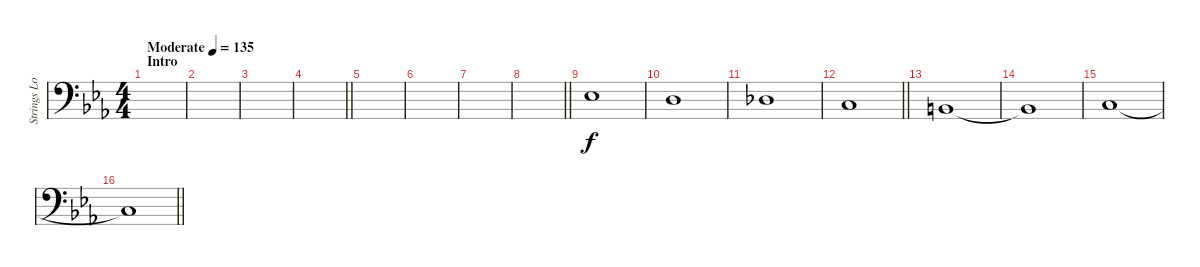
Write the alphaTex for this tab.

\track ("Strings Low" "Strings Lo") {instrument stringensemble1}
\staff {score}
\tuning (G2 D2 A1 E1) {hide}
\ts (4 4)
\section ("" "Intro")
\tempo (135 "Moderate")
\clef f4
\ks eb
|
|
|
\barLineRight lightlight
|
\section ("" "")
|
|
|
\barLineRight lightlight
|
\section ("" "")
8.1.1 |
7.1.1 |
6.1.1 |
\barLineRight lightlight
5.1.1 |
\section ("" "")
4.1.1 |
4.1{t}.1 |
5.1.1 |
\barLineRight lightlight
5.1{t}.1
